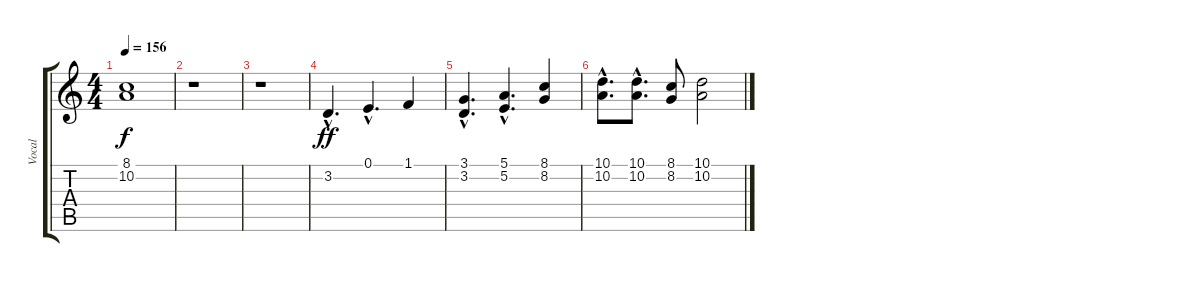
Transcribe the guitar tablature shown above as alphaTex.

\track ("Vocal" "Vocal") {instrument synthvoice}
\staff {score tabs}
\tuning (E4 B3 G3 D3 A2 E2) {hide}
\ts (4 4)
\tempo 156
\clef g2
\ks c
(8.1{t} 10.2{t}).1{dy f} |
r.1 |
r.1 |
3.2{hac}.4{d dy ff} 0.1{hac}.4{d} 1.1.4 |
(3.1{hac} 3.2{hac}).4{d} (5.1{hac} 5.2{hac}).4{d} (8.1 8.2).4 |
(10.1{hac} 10.2{hac}).8{d} (10.1{hac} 10.2{hac}).8{d} (8.1 8.2).8 (10.1 10.2).2
